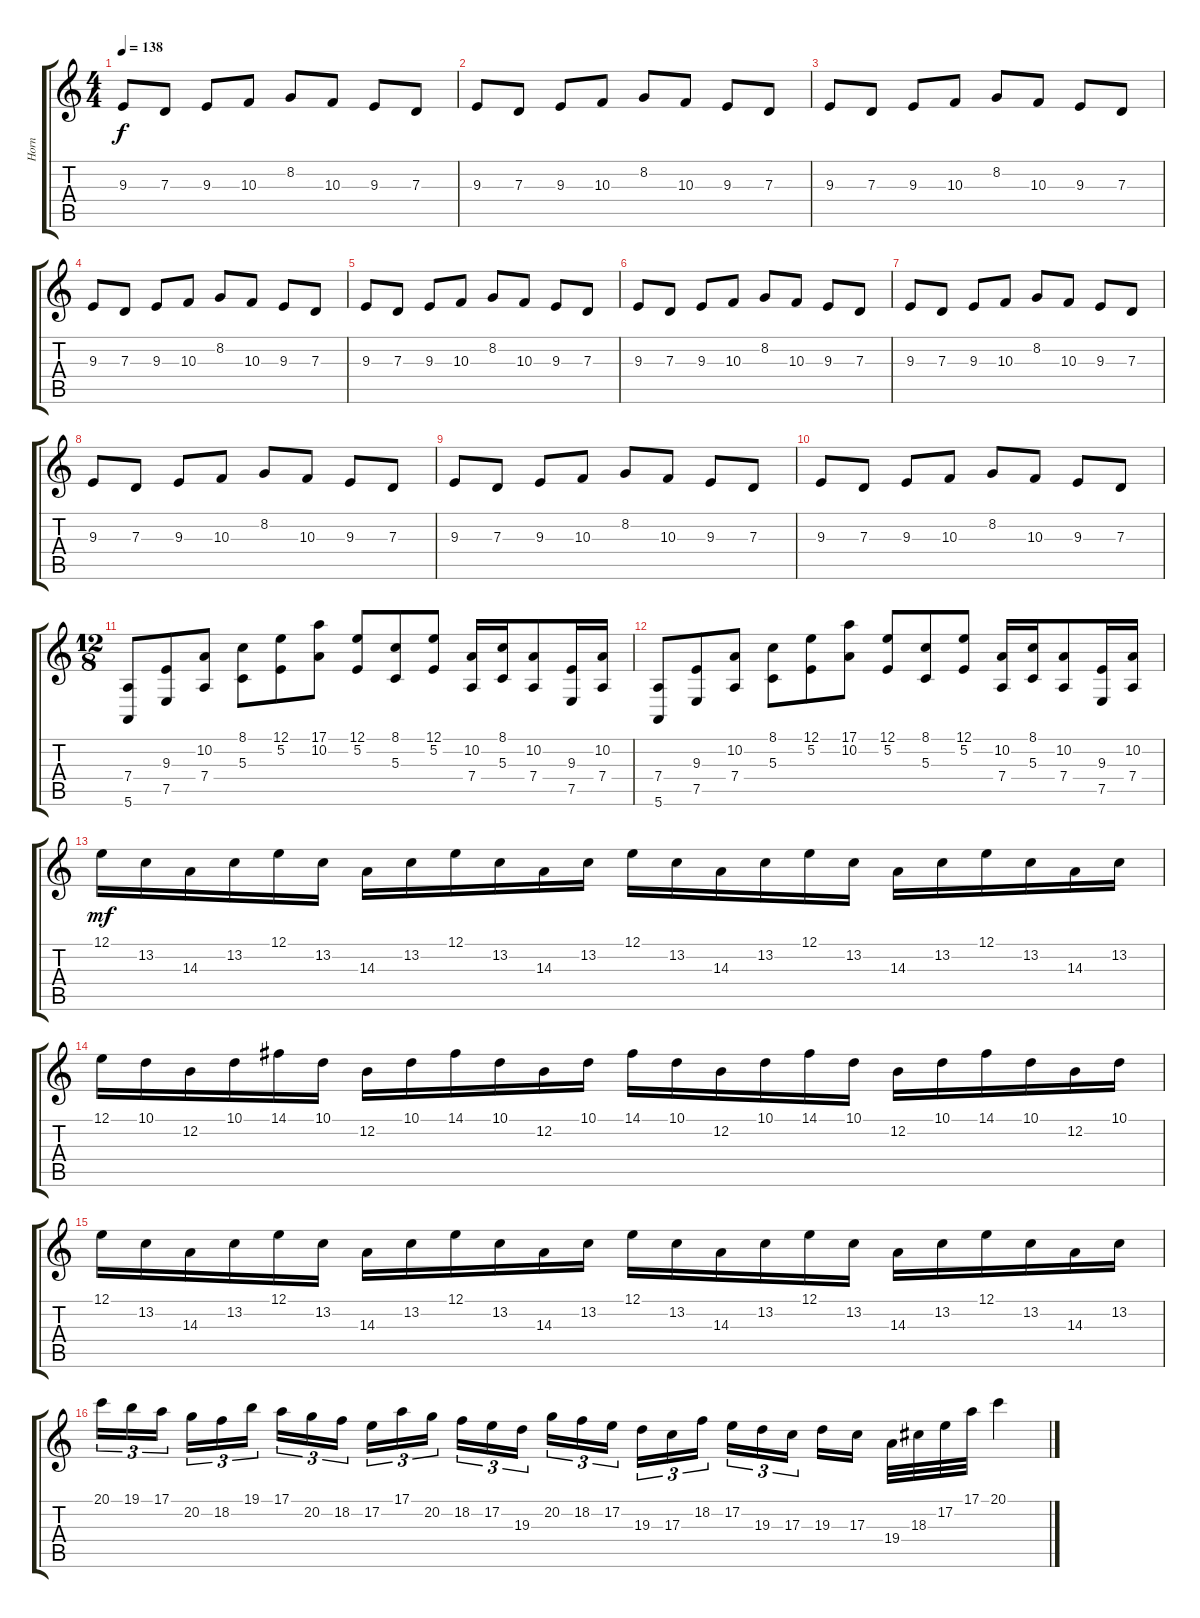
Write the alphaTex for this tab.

\track ("Horn" "Horn") {instrument frenchhorn}
\staff {score tabs}
\tuning (E4 B3 G3 D3 A2 E2) {hide}
\ts (4 4)
\tempo 138
\clef g2
\ks c
9.3.8{dy f} 7.3.8 9.3.8 10.3.8 8.2.8 10.3.8 9.3.8 7.3.8 |
9.3.8 7.3.8 9.3.8 10.3.8 8.2.8 10.3.8 9.3.8 7.3.8 |
9.3.8 7.3.8 9.3.8 10.3.8 8.2.8 10.3.8 9.3.8 7.3.8 |
9.3.8 7.3.8 9.3.8 10.3.8 8.2.8 10.3.8 9.3.8 7.3.8 |
9.3.8 7.3.8 9.3.8 10.3.8 8.2.8 10.3.8 9.3.8 7.3.8 |
9.3.8 7.3.8 9.3.8 10.3.8 8.2.8 10.3.8 9.3.8 7.3.8 |
9.3.8 7.3.8 9.3.8 10.3.8 8.2.8 10.3.8 9.3.8 7.3.8 |
9.3.8 7.3.8 9.3.8 10.3.8 8.2.8 10.3.8 9.3.8 7.3.8 |
9.3.8 7.3.8 9.3.8 10.3.8 8.2.8 10.3.8 9.3.8 7.3.8 |
9.3.8 7.3.8 9.3.8 10.3.8 8.2.8 10.3.8 9.3.8 7.3.8 |
\ts (12 8)
(7.4 5.6).8 (9.3 7.5).8 (10.2 7.4).8 (8.1 5.3).8 (12.1 5.2).8 (17.1 10.2).8 (12.1 5.2).8 (8.1 5.3).8 (12.1 5.2).8 (10.2 7.4).16 (8.1 5.3).16 (10.2 7.4).8 (9.3 7.5).16 (10.2 7.4).16 |
(7.4 5.6).8 (9.3 7.5).8 (10.2 7.4).8 (8.1 5.3).8 (12.1 5.2).8 (17.1 10.2).8 (12.1 5.2).8 (8.1 5.3).8 (12.1 5.2).8 (10.2 7.4).16 (8.1 5.3).16 (10.2 7.4).8 (9.3 7.5).16 (10.2 7.4).16 |
12.1.16{dy mf instrument violin} 13.2.16 14.3.16 13.2.16 12.1.16 13.2.16 14.3.16 13.2.16 12.1.16 13.2.16 14.3.16 13.2.16 12.1.16 13.2.16 14.3.16 13.2.16 12.1.16 13.2.16 14.3.16 13.2.16 12.1.16 13.2.16 14.3.16 13.2.16 |
12.1.16{instrument violin} 10.1.16 12.2.16 10.1.16 14.1.16 10.1.16 12.2.16 10.1.16 14.1.16 10.1.16 12.2.16 10.1.16 14.1.16 10.1.16 12.2.16 10.1.16 14.1.16 10.1.16 12.2.16 10.1.16 14.1.16 10.1.16 12.2.16 10.1.16 |
12.1.16{instrument violin} 13.2.16 14.3.16 13.2.16 12.1.16 13.2.16 14.3.16 13.2.16 12.1.16 13.2.16 14.3.16 13.2.16 12.1.16 13.2.16 14.3.16 13.2.16 12.1.16 13.2.16 14.3.16 13.2.16 12.1.16 13.2.16 14.3.16 13.2.16 |
20.1.16{tu (3 2) instrument violin} 19.1.16{tu (3 2)} 17.1.16{tu (3 2)} 20.2.16{tu (3 2)} 18.2.16{tu (3 2)} 19.1.16{tu (3 2)} 17.1.16{tu (3 2)} 20.2.16{tu (3 2)} 18.2.16{tu (3 2)} 17.2.16{tu (3 2)} 17.1.16{tu (3 2)} 20.2.16{tu (3 2)} 18.2.16{tu (3 2)} 17.2.16{tu (3 2)} 19.3.16{tu (3 2)} 20.2.16{tu (3 2)} 18.2.16{tu (3 2)} 17.2.16{tu (3 2)} 19.3.16{tu (3 2)} 17.3.16{tu (3 2)} 18.2.16{tu (3 2)} 17.2.16{tu (3 2)} 19.3.16{tu (3 2)} 17.3.16{tu (3 2)} 19.3.16 17.3.16 19.4.32 18.3.32 17.2.32 17.1.32 20.1.4
